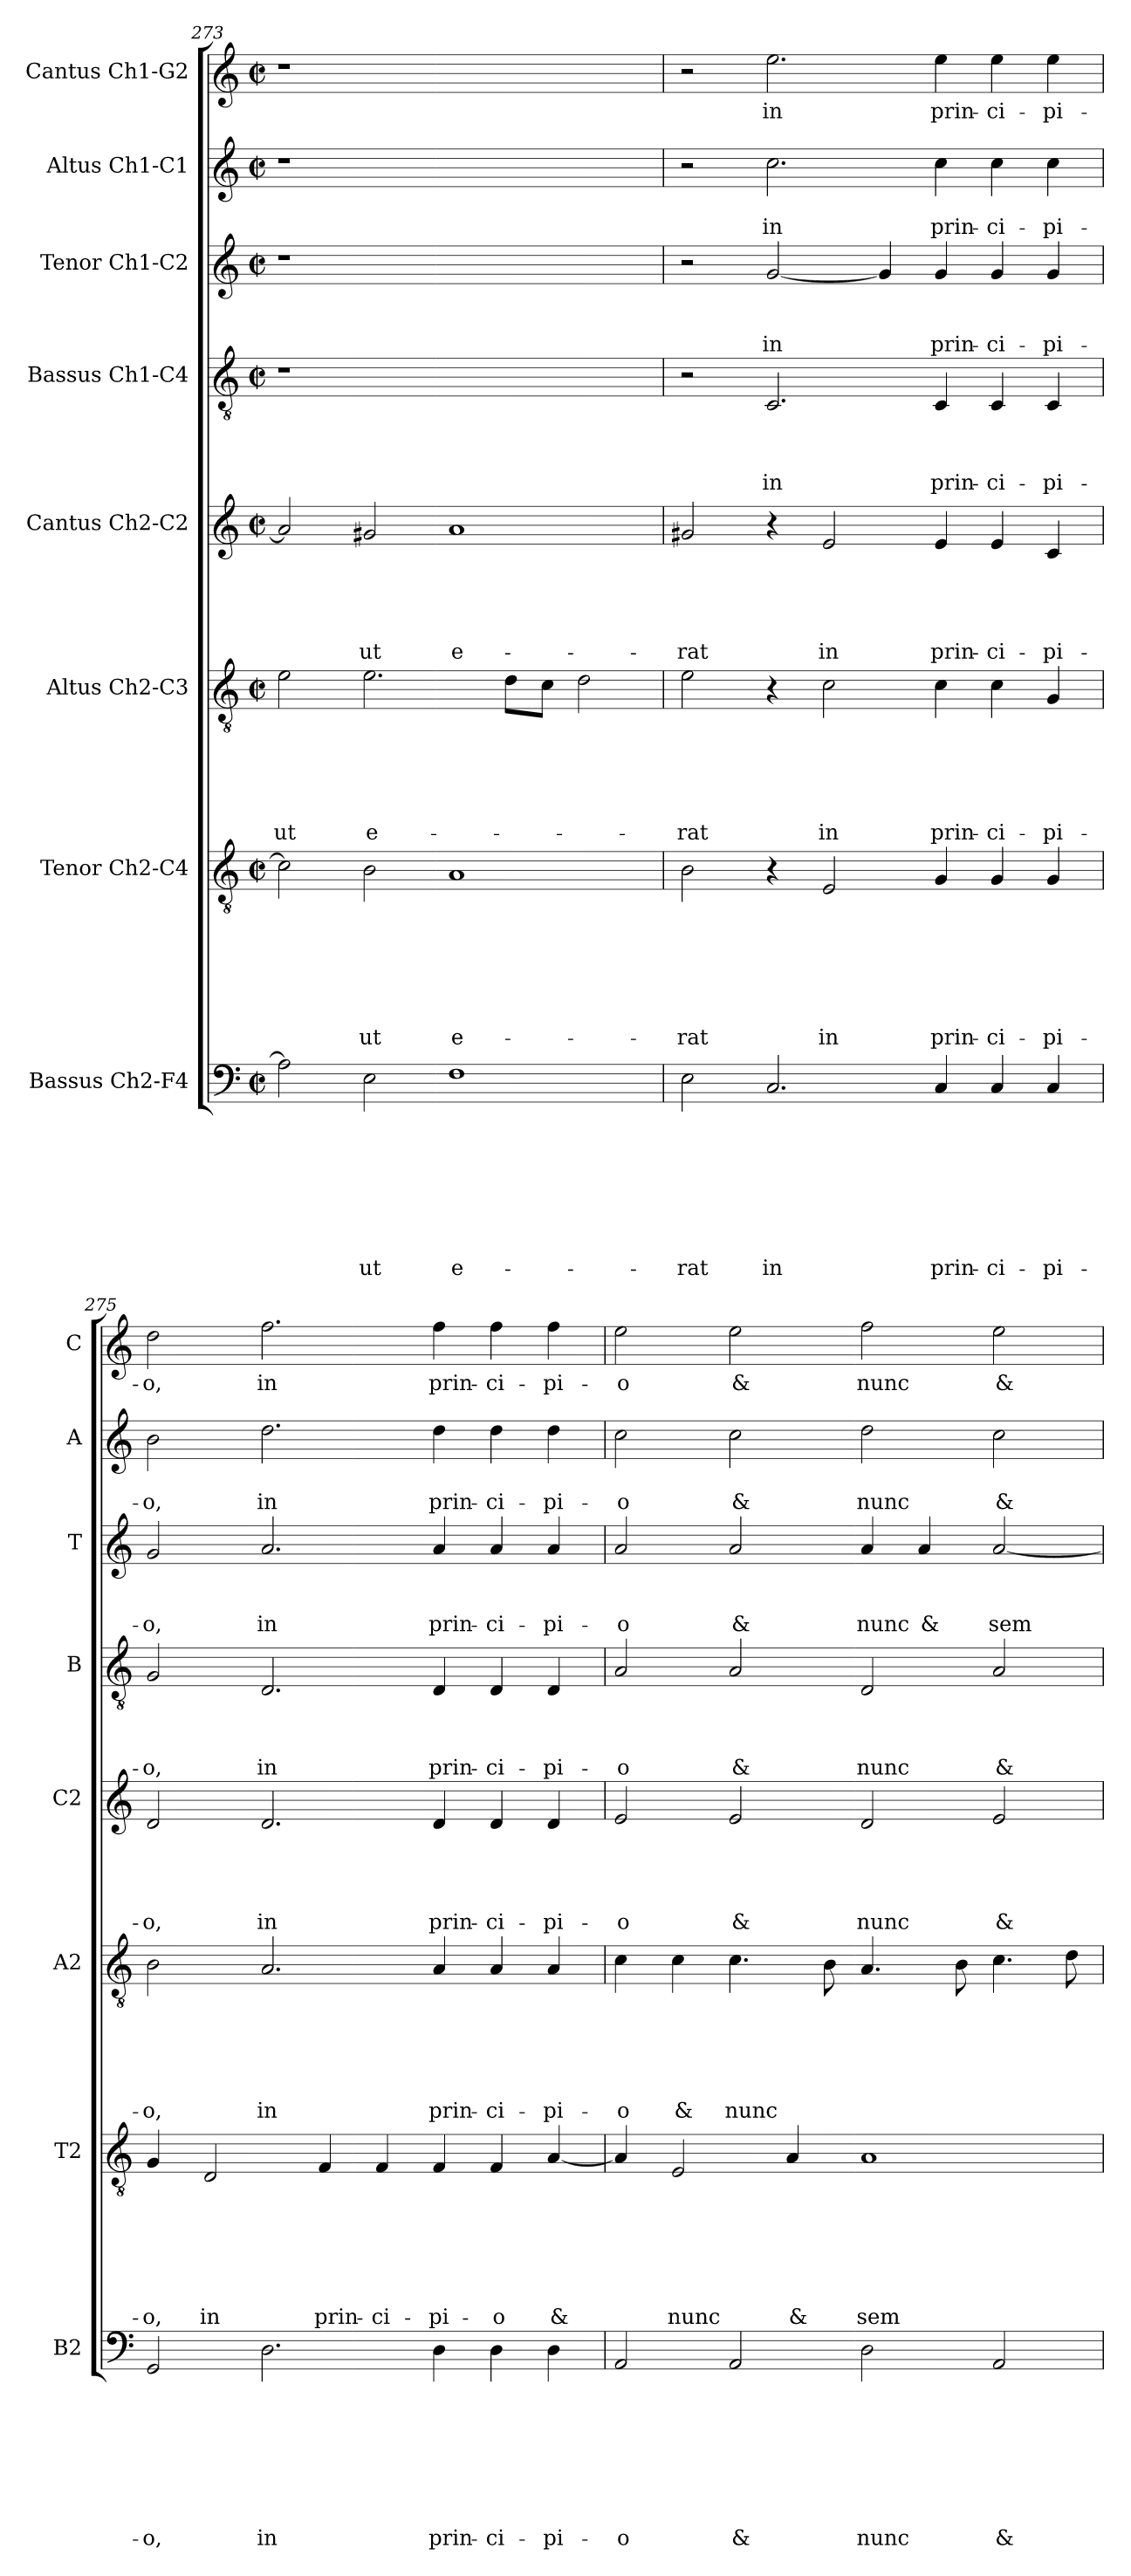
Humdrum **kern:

**kern	**text	**text	**text	**text	**text	**text	**text	**text	**kern	**text	**text	**text	**text	**text	**text	**text	**kern	**text	**text	**text	**text	**text	**text	**kern	**text	**text	**text	**text	**text	**kern	**text	**text	**text	**text	**kern	**text	**text	**text	**kern	**text	**text	**kern	**text
*part8	*part8	*part8	*part8	*part8	*part8	*part8	*part8	*part8	*part7	*part7	*part7	*part7	*part7	*part7	*part7	*part7	*part6	*part6	*part6	*part6	*part6	*part6	*part6	*part5	*part5	*part5	*part5	*part5	*part5	*part4	*part4	*part4	*part4	*part4	*part3	*part3	*part3	*part3	*part2	*part2	*part2	*part1	*part1
*staff8	*staff8	*staff8	*staff8	*staff8	*staff8	*staff8	*staff8	*staff8	*staff7	*staff7	*staff7	*staff7	*staff7	*staff7	*staff7	*staff7	*staff6	*staff6	*staff6	*staff6	*staff6	*staff6	*staff6	*staff5	*staff5	*staff5	*staff5	*staff5	*staff5	*staff4	*staff4	*staff4	*staff4	*staff4	*staff3	*staff3	*staff3	*staff3	*staff2	*staff2	*staff2	*staff1	*staff1
*I"Bassus Ch2-F4	*	*	*	*	*	*	*	*	*I"Tenor Ch2-C4	*	*	*	*	*	*	*	*I"Altus Ch2-C3	*	*	*	*	*	*	*I"Cantus Ch2-C2	*	*	*	*	*	*I"Bassus Ch1-C4	*	*	*	*	*I"Tenor Ch1-C2	*	*	*	*I"Altus Ch1-C1	*	*	*I"Cantus Ch1-G2	*
*I'B2	*	*	*	*	*	*	*	*	*I'T2	*	*	*	*	*	*	*	*I'A2	*	*	*	*	*	*	*I'C2	*	*	*	*	*	*I'B	*	*	*	*	*I'T	*	*	*	*I'A	*	*	*I'C	*
!!LO:LB:g=z
*clefF4	*	*	*	*	*	*	*	*	*clefGv2	*	*	*	*	*	*	*	*clefGv2	*	*	*	*	*	*	*clefG2	*	*	*	*	*	*clefGv2	*	*	*	*	*clefG2	*	*	*	*clefG2	*	*	*clefG2	*
*k[]	*	*	*	*	*	*	*	*	*k[]	*	*	*	*	*	*	*	*k[]	*	*	*	*	*	*	*k[]	*	*	*	*	*	*k[]	*	*	*	*	*k[]	*	*	*	*k[]	*	*	*k[]	*
*C:	*	*	*	*	*	*	*	*	*C:	*	*	*	*	*	*	*	*C:	*	*	*	*	*	*	*C:	*	*	*	*	*	*C:	*	*	*	*	*C:	*	*	*	*C:	*	*	*C:	*
*M2/2	*	*	*	*	*	*	*	*	*M2/2	*	*	*	*	*	*	*	*M2/2	*	*	*	*	*	*	*M2/2	*	*	*	*	*	*M2/2	*	*	*	*	*M2/2	*	*	*	*M2/2	*	*	*M2/2	*
*met(c|)	*	*	*	*	*	*	*	*	*met(c|)	*	*	*	*	*	*	*	*met(c|)	*	*	*	*	*	*	*met(c|)	*	*	*	*	*	*met(c|)	*	*	*	*	*met(c|)	*	*	*	*met(c|)	*	*	*met(c|)	*
=273	=273	=273	=273	=273	=273	=273	=273	=273	=273	=273	=273	=273	=273	=273	=273	=273	=273	=273	=273	=273	=273	=273	=273	=273	=273	=273	=273	=273	=273	=273	=273	=273	=273	=273	=273	=273	=273	=273	=273	=273	=273	=273	=273
!	!	!	!	!	!	!	!	!	!	!	!	!	!	!	!	!	!	!	!	!	!	!	!LO:LY:b	!	!	!	!	!	!	!	!	!	!	!	!	!	!	!	!	!	!	!	!
2A\]	.	.	.	.	.	.	.	.	2c\]	.	.	.	.	.	.	.	2e\	.	.	.	.	.	-ut	2a/]	.	.	.	.	.	1r	.	.	.	.	1r	.	.	.	1r	.	.	1r	.
!	!	!	!	!	!	!	!	!LO:LY:b	!	!	!	!	!	!	!	!LO:LY:b	!	!	!	!	!	!	!LO:LY:b	!	!	!	!	!	!LO:LY:b	!	!	!	!	!	!	!	!	!	!	!	!	!	!
2E\	.	.	.	.	.	.	.	-ut	2B\	.	.	.	.	.	.	-ut	2.e\	.	.	.	.	.	e-	2g#X/	.	.	.	.	-ut	.	.	.	.	.	.	.	.	.	.	.	.	.	.
!	!	!	!	!	!	!	!	!LO:LY:b	!	!	!	!	!	!	!	!LO:LY:b	!	!	!	!	!	!	!	!	!	!	!	!	!LO:LY:b	!	!	!	!	!	!	!	!	!	!	!	!	!	!
1F	.	.	.	.	.	.	.	e-	1A	.	.	.	.	.	.	e-	.	.	.	.	.	.	.	1a	.	.	.	.	e-	1ryy	.	.	.	.	1ryy	.	.	.	1ryy	.	.	1ryy	.
.	.	.	.	.	.	.	.	.	.	.	.	.	.	.	.	.	8d\L	.	.	.	.	.	.	.	.	.	.	.	.	.	.	.	.	.	.	.	.	.	.	.	.	.	.
.	.	.	.	.	.	.	.	.	.	.	.	.	.	.	.	.	8c\J	.	.	.	.	.	.	.	.	.	.	.	.	.	.	.	.	.	.	.	.	.	.	.	.	.	.
.	.	.	.	.	.	.	.	.	.	.	.	.	.	.	.	.	2d\	.	.	.	.	.	.	.	.	.	.	.	.	.	.	.	.	.	.	.	.	.	.	.	.	.	.
=274	=274	=274	=274	=274	=274	=274	=274	=274	=274	=274	=274	=274	=274	=274	=274	=274	=274	=274	=274	=274	=274	=274	=274	=274	=274	=274	=274	=274	=274	=274	=274	=274	=274	=274	=274	=274	=274	=274	=274	=274	=274	=274	=274
!	!	!	!	!	!	!	!	!LO:LY:b	!	!	!	!	!	!	!	!LO:LY:b	!	!	!	!	!	!	!LO:LY:b	!	!	!	!	!	!LO:LY:b	!	!	!	!	!	!	!	!	!	!	!	!	!	!
2E\	.	.	.	.	.	.	.	-rat	2B\	.	.	.	.	.	.	-rat	2e\	.	.	.	.	.	-rat	2g#X/	.	.	.	.	-rat	2r	.	.	.	.	2r	.	.	.	2r	.	.	2r	.
!	!	!	!	!	!	!	!	!LO:LY:b	!	!	!	!	!	!	!	!	!	!	!	!	!	!	!	!	!	!	!	!	!	!	!	!	!	!LO:LY:b	!	!	!	!LO:LY:b	!	!	!LO:LY:b	!	!LO:LY:b
2.C/	.	.	.	.	.	.	.	in	4r	.	.	.	.	.	.	.	4r	.	.	.	.	.	.	4r	.	.	.	.	.	2.C/	.	.	.	in	[2g/	.	.	in	2.cc\	.	in	2.ee\	in
!	!	!	!	!	!	!	!	!	!	!	!	!	!	!	!	!LO:LY:b	!	!	!	!	!	!	!LO:LY:b	!	!	!	!	!	!LO:LY:b	!	!	!	!	!	!	!	!	!	!	!	!	!	!
.	.	.	.	.	.	.	.	.	2E/	.	.	.	.	.	.	in	2c\	.	.	.	.	.	in	2e/	.	.	.	.	in	.	.	.	.	.	.	.	.	.	.	.	.	.	.
.	.	.	.	.	.	.	.	.	.	.	.	.	.	.	.	.	.	.	.	.	.	.	.	.	.	.	.	.	.	.	.	.	.	.	4g/]	.	.	.	.	.	.	.	.
!	!	!	!	!	!	!	!	!LO:LY:b	!	!	!	!	!	!	!	!LO:LY:b	!	!	!	!	!	!	!LO:LY:b	!	!	!	!	!	!LO:LY:b	!	!	!	!	!LO:LY:b	!	!	!	!LO:LY:b	!	!	!LO:LY:b	!	!LO:LY:b
4C/	.	.	.	.	.	.	.	prin-	4G/	.	.	.	.	.	.	prin-	4c\	.	.	.	.	.	prin-	4e/	.	.	.	.	prin-	4C/	.	.	.	prin-	4g/	.	.	prin-	4cc\	.	prin-	4ee\	prin-
!	!	!	!	!	!	!	!	!LO:LY:b	!	!	!	!	!	!	!	!LO:LY:b	!	!	!	!	!	!	!LO:LY:b	!	!	!	!	!	!LO:LY:b	!	!	!	!	!LO:LY:b	!	!	!	!LO:LY:b	!	!	!LO:LY:b	!	!LO:LY:b
4C/	.	.	.	.	.	.	.	-ci-	4G/	.	.	.	.	.	.	-ci-	4c\	.	.	.	.	.	-ci-	4e/	.	.	.	.	-ci-	4C/	.	.	.	-ci-	4g/	.	.	-ci-	4cc\	.	-ci-	4ee\	-ci-
!	!	!	!	!	!	!	!	!LO:LY:b	!	!	!	!	!	!	!	!LO:LY:b	!	!	!	!	!	!	!LO:LY:b	!	!	!	!	!	!LO:LY:b	!	!	!	!	!LO:LY:b	!	!	!	!LO:LY:b	!	!	!LO:LY:b	!	!LO:LY:b
4C/	.	.	.	.	.	.	.	-pi-	4G/	.	.	.	.	.	.	-pi-	4G/	.	.	.	.	.	-pi-	4c/	.	.	.	.	-pi-	4C/	.	.	.	-pi-	4g/	.	.	-pi-	4cc\	.	-pi-	4ee\	-pi-
=275	=275	=275	=275	=275	=275	=275	=275	=275	=275	=275	=275	=275	=275	=275	=275	=275	=275	=275	=275	=275	=275	=275	=275	=275	=275	=275	=275	=275	=275	=275	=275	=275	=275	=275	=275	=275	=275	=275	=275	=275	=275	=275	=275
!	!	!	!	!	!	!	!	!LO:LY:b	!	!	!	!	!	!	!	!LO:LY:b	!	!	!	!	!	!	!LO:LY:b	!	!	!	!	!	!LO:LY:b	!	!	!	!	!LO:LY:b	!	!	!	!LO:LY:b	!	!	!LO:LY:b	!	!LO:LY:b
2GG/	.	.	.	.	.	.	.	-o,	4G/	.	.	.	.	.	.	-o,	2B\	.	.	.	.	.	-o,	2d/	.	.	.	.	-o,	2G/	.	.	.	-o,	2g/	.	.	-o,	2b\	.	-o,	2dd\	-o,
!	!	!	!	!	!	!	!	!	!	!	!	!	!	!	!	!LO:LY:b	!	!	!	!	!	!	!	!	!	!	!	!	!	!	!	!	!	!	!	!	!	!	!	!	!	!	!
.	.	.	.	.	.	.	.	.	2D/	.	.	.	.	.	.	in	.	.	.	.	.	.	.	.	.	.	.	.	.	.	.	.	.	.	.	.	.	.	.	.	.	.	.
!	!	!	!	!	!	!	!	!LO:LY:b	!	!	!	!	!	!	!	!	!	!	!	!	!	!	!LO:LY:b	!	!	!	!	!	!LO:LY:b	!	!	!	!	!LO:LY:b	!	!	!	!LO:LY:b	!	!	!LO:LY:b	!	!LO:LY:b
2.D\	.	.	.	.	.	.	.	in	.	.	.	.	.	.	.	.	2.A/	.	.	.	.	.	in	2.d/	.	.	.	.	in	2.D/	.	.	.	in	2.a/	.	.	in	2.dd\	.	in	2.ff\	in
!	!	!	!	!	!	!	!	!	!	!	!	!	!	!	!	!LO:LY:b	!	!	!	!	!	!	!	!	!	!	!	!	!	!	!	!	!	!	!	!	!	!	!	!	!	!	!
.	.	.	.	.	.	.	.	.	4F/	.	.	.	.	.	.	prin-	.	.	.	.	.	.	.	.	.	.	.	.	.	.	.	.	.	.	.	.	.	.	.	.	.	.	.
!	!	!	!	!	!	!	!	!	!	!	!	!	!	!	!	!LO:LY:b	!	!	!	!	!	!	!	!	!	!	!	!	!	!	!	!	!	!	!	!	!	!	!	!	!	!	!
.	.	.	.	.	.	.	.	.	4F/	.	.	.	.	.	.	-ci-	.	.	.	.	.	.	.	.	.	.	.	.	.	.	.	.	.	.	.	.	.	.	.	.	.	.	.
!	!	!	!	!	!	!	!	!LO:LY:b	!	!	!	!	!	!	!	!LO:LY:b	!	!	!	!	!	!	!LO:LY:b	!	!	!	!	!	!LO:LY:b	!	!	!	!	!LO:LY:b	!	!	!	!LO:LY:b	!	!	!LO:LY:b	!	!LO:LY:b
4D\	.	.	.	.	.	.	.	prin-	4F/	.	.	.	.	.	.	-pi-	4A/	.	.	.	.	.	prin-	4d/	.	.	.	.	prin-	4D/	.	.	.	prin-	4a/	.	.	prin-	4dd\	.	prin-	4ff\	prin-
!	!	!	!	!	!	!	!	!LO:LY:b	!	!	!	!	!	!	!	!LO:LY:b	!	!	!	!	!	!	!LO:LY:b	!	!	!	!	!	!LO:LY:b	!	!	!	!	!LO:LY:b	!	!	!	!LO:LY:b	!	!	!LO:LY:b	!	!LO:LY:b
4D\	.	.	.	.	.	.	.	-ci-	4F/	.	.	.	.	.	.	-o	4A/	.	.	.	.	.	-ci-	4d/	.	.	.	.	-ci-	4D/	.	.	.	-ci-	4a/	.	.	-ci-	4dd\	.	-ci-	4ff\	-ci-
!	!	!	!	!	!	!	!	!LO:LY:b	!	!	!	!	!	!	!	!LO:LY:b	!	!	!	!	!	!	!LO:LY:b	!	!	!	!	!	!LO:LY:b	!	!	!	!	!LO:LY:b	!	!	!	!LO:LY:b	!	!	!LO:LY:b	!	!LO:LY:b
4D\	.	.	.	.	.	.	.	-pi-	[4A/	.	.	.	.	.	.	&	4A/	.	.	.	.	.	-pi-	4d/	.	.	.	.	-pi-	4D/	.	.	.	-pi-	4a/	.	.	-pi-	4dd\	.	-pi-	4ff\	-pi-
=276	=276	=276	=276	=276	=276	=276	=276	=276	=276	=276	=276	=276	=276	=276	=276	=276	=276	=276	=276	=276	=276	=276	=276	=276	=276	=276	=276	=276	=276	=276	=276	=276	=276	=276	=276	=276	=276	=276	=276	=276	=276	=276	=276
!	!	!	!	!	!	!	!	!LO:LY:b	!	!	!	!	!	!	!	!	!	!	!	!	!	!	!LO:LY:b	!	!	!	!	!	!LO:LY:b	!	!	!	!	!LO:LY:b	!	!	!	!LO:LY:b	!	!	!LO:LY:b	!	!LO:LY:b
2AA/	.	.	.	.	.	.	.	-o	4A/]	.	.	.	.	.	.	.	4c\	.	.	.	.	.	-o	2e/	.	.	.	.	-o	2A/	.	.	.	-o	2a/	.	.	-o	2cc\	.	-o	2ee\	-o
!	!	!	!	!	!	!	!	!	!	!	!	!	!	!	!	!LO:LY:b	!	!	!	!	!	!	!LO:LY:b	!	!	!	!	!	!	!	!	!	!	!	!	!	!	!	!	!	!	!	!
.	.	.	.	.	.	.	.	.	2E/	.	.	.	.	.	.	nunc	4c\	.	.	.	.	.	&	.	.	.	.	.	.	.	.	.	.	.	.	.	.	.	.	.	.	.	.
!	!	!	!	!	!	!	!	!LO:LY:b	!	!	!	!	!	!	!	!	!	!	!	!	!	!	!LO:LY:b	!	!	!	!	!	!LO:LY:b	!	!	!	!	!LO:LY:b	!	!	!	!LO:LY:b	!	!	!LO:LY:b	!	!LO:LY:b
2AA/	.	.	.	.	.	.	.	&	.	.	.	.	.	.	.	.	4.c\	.	.	.	.	.	nunc	2e/	.	.	.	.	&	2A/	.	.	.	&	2a/	.	.	&	2cc\	.	&	2ee\	&
!	!	!	!	!	!	!	!	!	!	!	!	!	!	!	!	!LO:LY:b	!	!	!	!	!	!	!	!	!	!	!	!	!	!	!	!	!	!	!	!	!	!	!	!	!	!	!
.	.	.	.	.	.	.	.	.	4A/	.	.	.	.	.	.	&	.	.	.	.	.	.	.	.	.	.	.	.	.	.	.	.	.	.	.	.	.	.	.	.	.	.	.
.	.	.	.	.	.	.	.	.	.	.	.	.	.	.	.	.	8B\	.	.	.	.	.	.	.	.	.	.	.	.	.	.	.	.	.	.	.	.	.	.	.	.	.	.
!	!	!	!	!	!	!	!	!LO:LY:b	!	!	!	!	!	!	!	!LO:LY:b	!	!	!	!	!	!	!	!	!	!	!	!	!LO:LY:b	!	!	!	!	!LO:LY:b	!	!	!	!LO:LY:b	!	!	!LO:LY:b	!	!LO:LY:b
2D\	.	.	.	.	.	.	.	nunc	1A	.	.	.	.	.	.	sem-	4.A/	.	.	.	.	.	.	2d/	.	.	.	.	nunc	2D/	.	.	.	nunc	4a/	.	.	nunc	2dd\	.	nunc	2ff\	nunc
!	!	!	!	!	!	!	!	!	!	!	!	!	!	!	!	!	!	!	!	!	!	!	!	!	!	!	!	!	!	!	!	!	!	!	!	!	!	!LO:LY:b	!	!	!	!	!
.	.	.	.	.	.	.	.	.	.	.	.	.	.	.	.	.	.	.	.	.	.	.	.	.	.	.	.	.	.	.	.	.	.	.	4a/	.	.	&	.	.	.	.	.
.	.	.	.	.	.	.	.	.	.	.	.	.	.	.	.	.	8B\	.	.	.	.	.	.	.	.	.	.	.	.	.	.	.	.	.	.	.	.	.	.	.	.	.	.
!	!	!	!	!	!	!	!	!LO:LY:b	!	!	!	!	!	!	!	!	!	!	!	!	!	!	!	!	!	!	!	!	!LO:LY:b	!	!	!	!	!LO:LY:b	!	!	!	!LO:LY:b	!	!	!LO:LY:b	!	!LO:LY:b
2AA/	.	.	.	.	.	.	.	&	.	.	.	.	.	.	.	.	4.c\	.	.	.	.	.	.	2e/	.	.	.	.	&	2A/	.	.	.	&	[2a/	.	.	sem-	2cc\	.	&	2ee\	&
.	.	.	.	.	.	.	.	.	.	.	.	.	.	.	.	.	8d\	.	.	.	.	.	.	.	.	.	.	.	.	.	.	.	.	.	.	.	.	.	.	.	.	.	.
=	=	=	=	=	=	=	=	=	=	=	=	=	=	=	=	=	=	=	=	=	=	=	=	=	=	=	=	=	=	=	=	=	=	=	=	=	=	=	=	=	=	=	=
*-	*-	*-	*-	*-	*-	*-	*-	*-	*-	*-	*-	*-	*-	*-	*-	*-	*-	*-	*-	*-	*-	*-	*-	*-	*-	*-	*-	*-	*-	*-	*-	*-	*-	*-	*-	*-	*-	*-	*-	*-	*-	*-	*-
